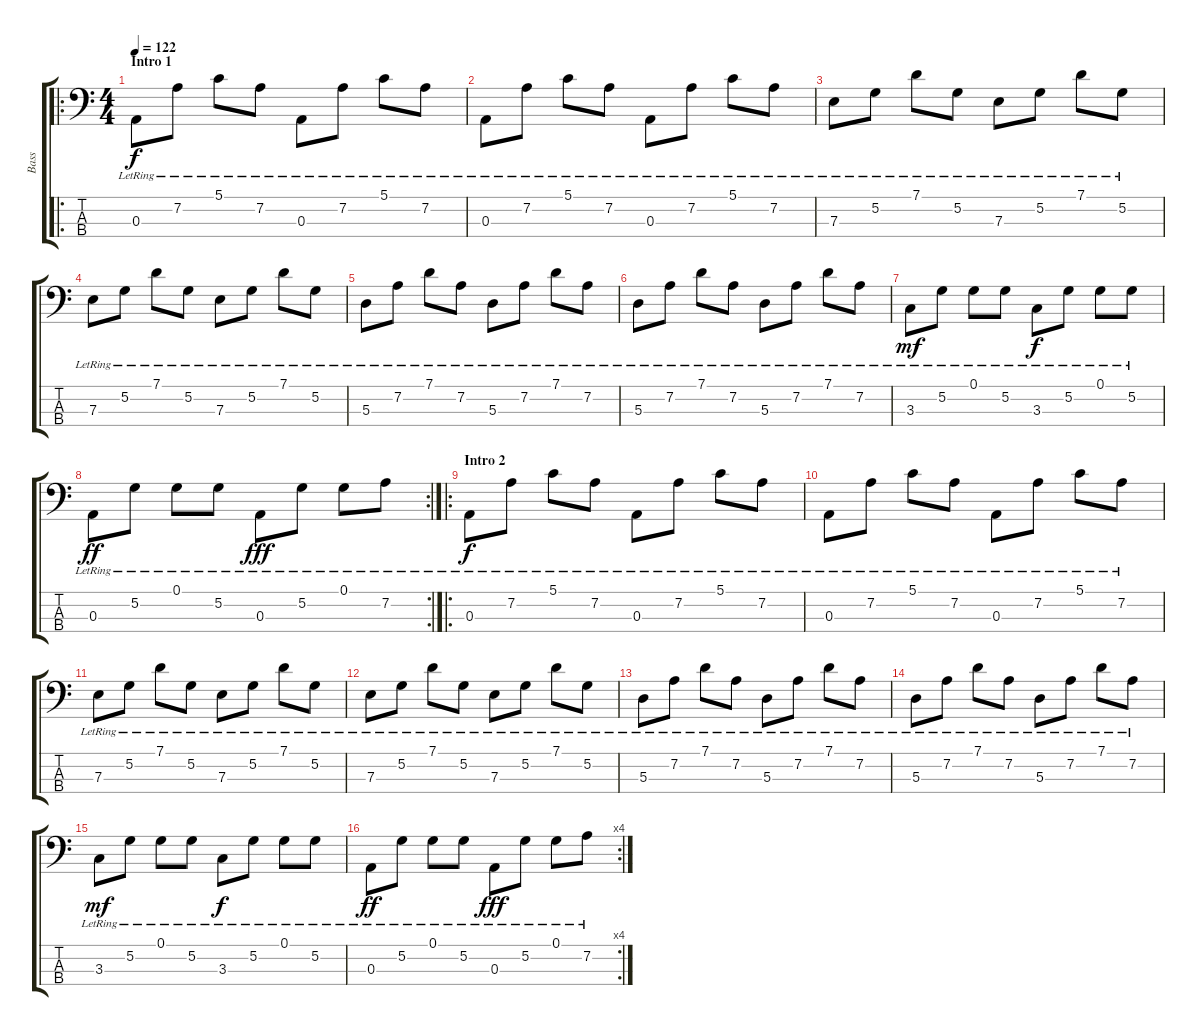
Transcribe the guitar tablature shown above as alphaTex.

\track ("Bass" "Bass") {instrument electricbassfinger}
\staff {score tabs}
\tuning (G2 D2 A1 D1) {hide}
\ro
\ts (4 4)
\section ("" "Intro 1")
\tempo 122
\clef f4
\ks c
0.3{lr}.8{dy f instrument electricbassfinger} 7.2{lr}.8 5.1{lr}.8 7.2{lr}.8 0.3{lr}.8 7.2{lr}.8 5.1{lr}.8 7.2{lr}.8 |
0.3{lr}.8 7.2{lr}.8 5.1{lr}.8 7.2{lr}.8 0.3{lr}.8 7.2{lr}.8 5.1{lr}.8 7.2{lr}.8 |
7.3{lr}.8 5.2{lr}.8 7.1{lr}.8 5.2{lr}.8 7.3{lr}.8 5.2{lr}.8 7.1{lr}.8 5.2{lr}.8 |
7.3{lr}.8 5.2{lr}.8 7.1{lr}.8 5.2{lr}.8 7.3{lr}.8 5.2{lr}.8 7.1{lr}.8 5.2{lr}.8 |
5.3{lr}.8 7.2{lr}.8 7.1{lr}.8 7.2{lr}.8 5.3{lr}.8 7.2{lr}.8 7.1{lr}.8 7.2{lr}.8 |
5.3{lr}.8 7.2{lr}.8 7.1{lr}.8 7.2{lr}.8 5.3{lr}.8 7.2{lr}.8 7.1{lr}.8 7.2{lr}.8 |
3.3{lr}.8{dy mf} 5.2{lr}.8 0.1{lr}.8 5.2{lr}.8 3.3{lr}.8{dy f} 5.2{lr}.8 0.1{lr}.8 5.2{lr}.8 |
\rc 2
0.3{lr}.8{dy ff} 5.2{lr}.8 0.1{lr}.8 5.2{lr}.8 0.3{lr}.8{dy fff} 5.2{lr}.8 0.1{lr}.8 7.2{lr}.8 |
\ro
\section ("" "Intro 2")
0.3{lr}.8{dy f} 7.2{lr}.8 5.1{lr}.8 7.2{lr}.8 0.3{lr}.8 7.2{lr}.8 5.1{lr}.8 7.2{lr}.8 |
0.3{lr}.8 7.2{lr}.8 5.1{lr}.8 7.2{lr}.8 0.3{lr}.8 7.2{lr}.8 5.1{lr}.8 7.2{lr}.8 |
7.3{lr}.8 5.2{lr}.8 7.1{lr}.8 5.2{lr}.8 7.3{lr}.8 5.2{lr}.8 7.1{lr}.8 5.2{lr}.8 |
7.3{lr}.8 5.2{lr}.8 7.1{lr}.8 5.2{lr}.8 7.3{lr}.8 5.2{lr}.8 7.1{lr}.8 5.2{lr}.8 |
5.3{lr}.8 7.2{lr}.8 7.1{lr}.8 7.2{lr}.8 5.3{lr}.8 7.2{lr}.8 7.1{lr}.8 7.2{lr}.8 |
5.3{lr}.8 7.2{lr}.8 7.1{lr}.8 7.2{lr}.8 5.3{lr}.8 7.2{lr}.8 7.1{lr}.8 7.2{lr}.8 |
3.3{lr}.8{dy mf} 5.2{lr}.8 0.1{lr}.8 5.2{lr}.8 3.3{lr}.8{dy f} 5.2{lr}.8 0.1{lr}.8 5.2{lr}.8 |
\rc 4
0.3{lr}.8{dy ff} 5.2{lr}.8 0.1{lr}.8 5.2{lr}.8 0.3{lr}.8{dy fff} 5.2{lr}.8 0.1{lr}.8 7.2{lr}.8
